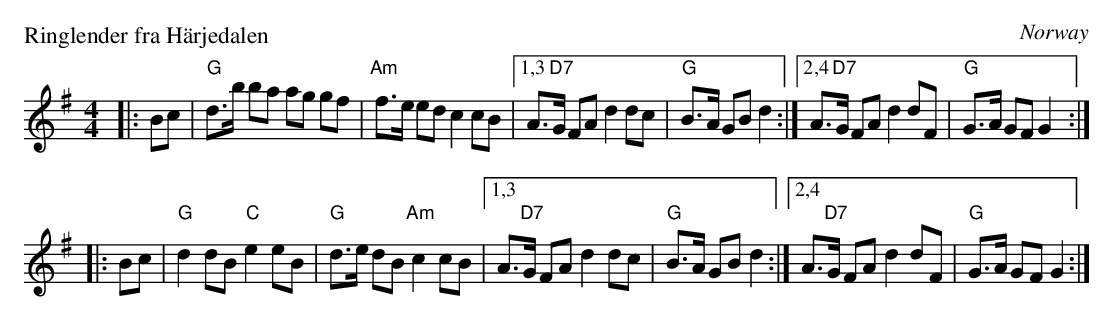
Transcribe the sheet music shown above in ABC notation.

X:1
P: Ringlender fra H\"arjedalen
O: Norway
M: 4/4
L: 1/8
K: G
|: Bc \
| "G"d>b ba ag gf | "Am"f>e ed c2 cB |1,3 A>"D7"G FA d2 dc | "G"B>A GB d2 \
                                    :|2,4 A>"D7"G FA d2 dF | "G"G>A GF G2 :|
|: Bc \
| "G"d2 dB "C"e2 eB | "G"d>e dB "Am"c2 cB |1,3 A>"D7"G FA d2 dc | "G"B>A GB d2 \
                                         :|2,4 A>"D7"G FA d2 dF | "G"G>A GF G2 :|
